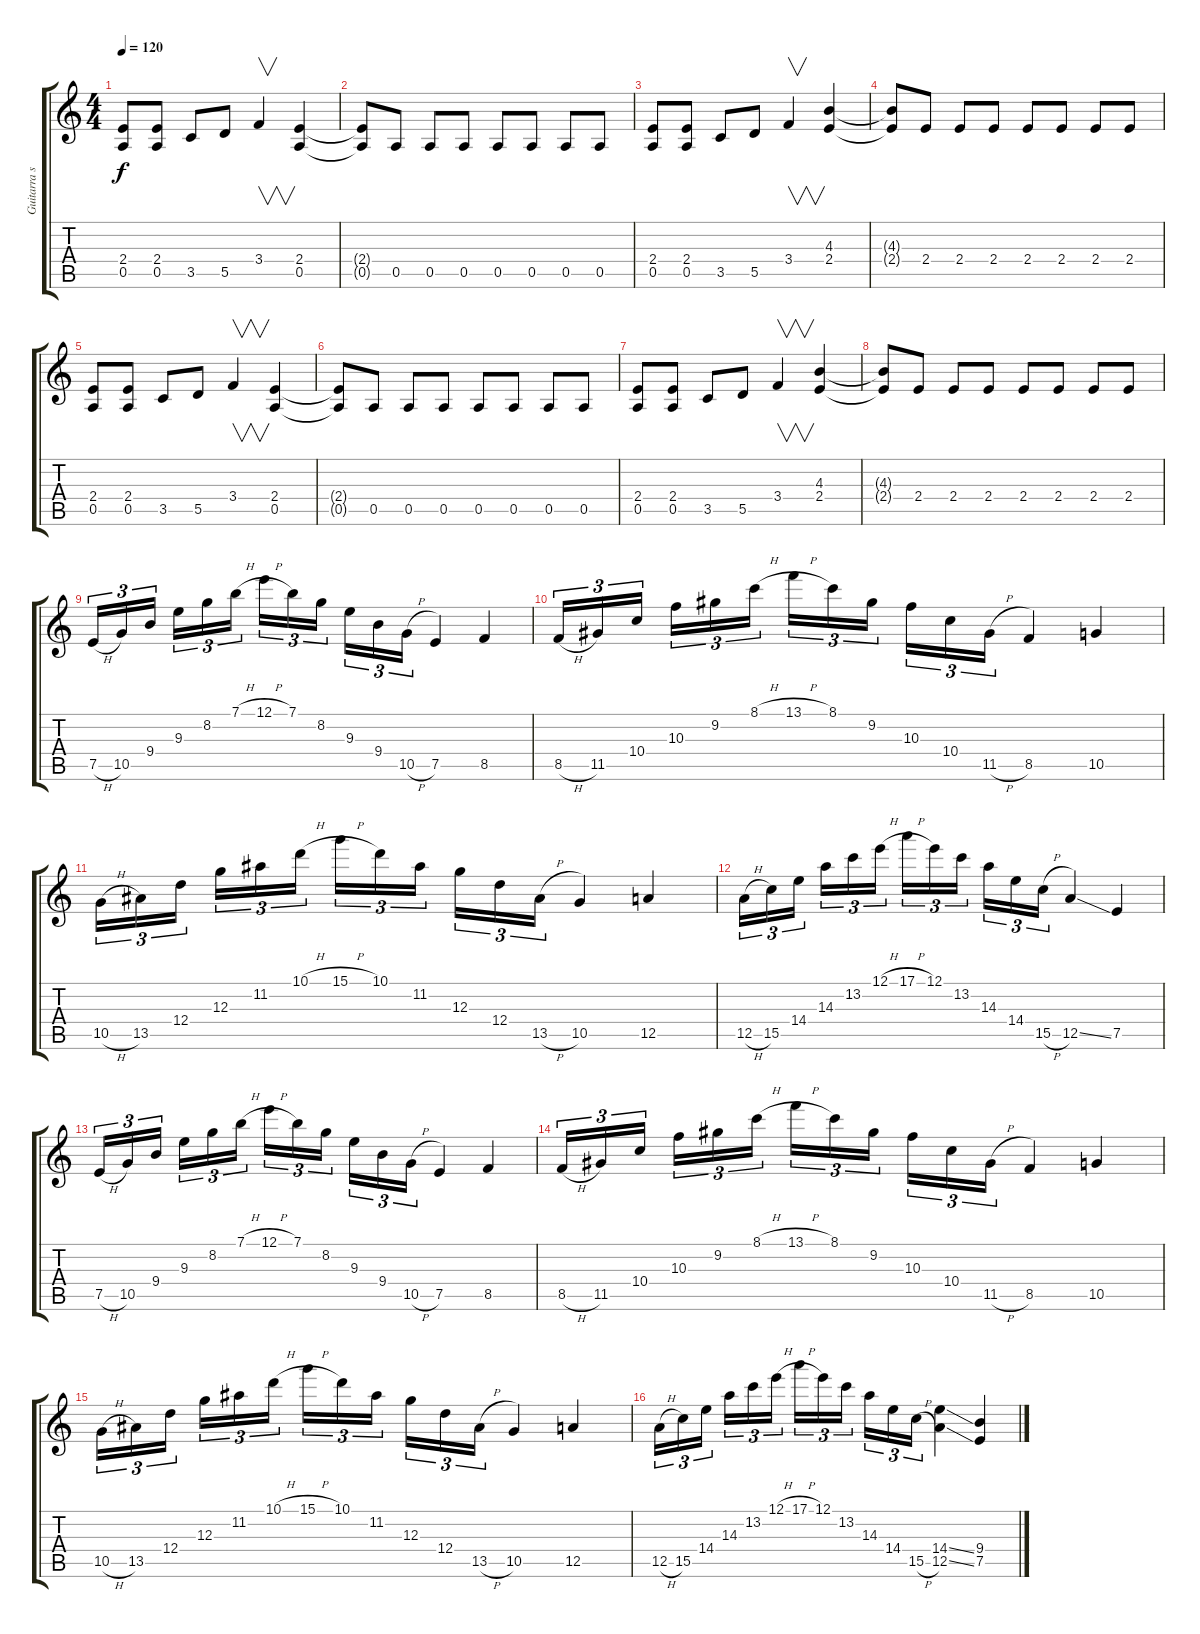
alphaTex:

\track ("Guitarra solo" "Guitarra s") {instrument distortionguitar}
\staff {score tabs}
\tuning (E4 B3 G3 D3 A2 E2) {hide}
\ts (4 4)
\tempo 120
\clef g2
\ks c
(2.4 0.5).8{dy f instrument distortionguitar} (2.4 0.5).8 3.5.8 5.5.8 3.4.4{v} (2.4 0.5).4 |
(2.4{t} 0.5{t}).8 0.5.8 0.5.8 0.5.8 0.5.8 0.5.8 0.5.8 0.5.8 |
(2.4 0.5).8 (2.4 0.5).8 3.5.8 5.5.8 3.4.4{v} (4.3 2.4).4 |
(4.3{t} 2.4{t}).8 2.4.8 2.4.8 2.4.8 2.4.8 2.4.8 2.4.8 2.4.8 |
(2.4 0.5).8 (2.4 0.5).8 3.5.8 5.5.8 3.4.4{v} (2.4 0.5).4 |
(2.4{t} 0.5{t}).8 0.5.8 0.5.8 0.5.8 0.5.8 0.5.8 0.5.8 0.5.8 |
(2.4 0.5).8 (2.4 0.5).8 3.5.8 5.5.8 3.4.4{v} (4.3 2.4).4 |
(4.3{t} 2.4{t}).8 2.4.8 2.4.8 2.4.8 2.4.8 2.4.8 2.4.8 2.4.8 |
7.5{h}.16{tu (3 2)} 10.5.16{tu (3 2)} 9.4.16{tu (3 2)} 9.3.16{tu (3 2)} 8.2.16{tu (3 2)} 7.1{h}.16{tu (3 2)} 12.1{h}.16{tu (3 2)} 7.1.16{tu (3 2)} 8.2.16{tu (3 2)} 9.3.16{tu (3 2)} 9.4.16{tu (3 2)} 10.5{h}.16{tu (3 2)} 7.5.4 8.5.4 |
8.5{h}.16{tu (3 2)} 11.5.16{tu (3 2)} 10.4.16{tu (3 2)} 10.3.16{tu (3 2)} 9.2.16{tu (3 2)} 8.1{h}.16{tu (3 2)} 13.1{h}.16{tu (3 2)} 8.1.16{tu (3 2)} 9.2.16{tu (3 2)} 10.3.16{tu (3 2)} 10.4.16{tu (3 2)} 11.5{h}.16{tu (3 2)} 8.5.4 10.5.4 |
10.5{h}.16{tu (3 2)} 13.5.16{tu (3 2)} 12.4.16{tu (3 2)} 12.3.16{tu (3 2)} 11.2.16{tu (3 2)} 10.1{h}.16{tu (3 2)} 15.1{h}.16{tu (3 2)} 10.1.16{tu (3 2)} 11.2.16{tu (3 2)} 12.3.16{tu (3 2)} 12.4.16{tu (3 2)} 13.5{h}.16{tu (3 2)} 10.5.4 12.5.4 |
12.5{h}.16{tu (3 2)} 15.5.16{tu (3 2)} 14.4.16{tu (3 2)} 14.3.16{tu (3 2)} 13.2.16{tu (3 2)} 12.1{h}.16{tu (3 2)} 17.1{h}.16{tu (3 2)} 12.1.16{tu (3 2)} 13.2.16{tu (3 2)} 14.3.16{tu (3 2)} 14.4.16{tu (3 2)} 15.5{h}.16{tu (3 2)} 12.5{ss}.4 7.5.4 |
7.5{h}.16{tu (3 2)} 10.5.16{tu (3 2)} 9.4.16{tu (3 2)} 9.3.16{tu (3 2)} 8.2.16{tu (3 2)} 7.1{h}.16{tu (3 2)} 12.1{h}.16{tu (3 2)} 7.1.16{tu (3 2)} 8.2.16{tu (3 2)} 9.3.16{tu (3 2)} 9.4.16{tu (3 2)} 10.5{h}.16{tu (3 2)} 7.5.4 8.5.4 |
8.5{h}.16{tu (3 2)} 11.5.16{tu (3 2)} 10.4.16{tu (3 2)} 10.3.16{tu (3 2)} 9.2.16{tu (3 2)} 8.1{h}.16{tu (3 2)} 13.1{h}.16{tu (3 2)} 8.1.16{tu (3 2)} 9.2.16{tu (3 2)} 10.3.16{tu (3 2)} 10.4.16{tu (3 2)} 11.5{h}.16{tu (3 2)} 8.5.4 10.5.4 |
10.5{h}.16{tu (3 2)} 13.5.16{tu (3 2)} 12.4.16{tu (3 2)} 12.3.16{tu (3 2)} 11.2.16{tu (3 2)} 10.1{h}.16{tu (3 2)} 15.1{h}.16{tu (3 2)} 10.1.16{tu (3 2)} 11.2.16{tu (3 2)} 12.3.16{tu (3 2)} 12.4.16{tu (3 2)} 13.5{h}.16{tu (3 2)} 10.5.4 12.5.4 |
12.5{h}.16{tu (3 2)} 15.5.16{tu (3 2)} 14.4.16{tu (3 2)} 14.3.16{tu (3 2)} 13.2.16{tu (3 2)} 12.1{h}.16{tu (3 2)} 17.1{h}.16{tu (3 2)} 12.1.16{tu (3 2)} 13.2.16{tu (3 2)} 14.3.16{tu (3 2)} 14.4.16{tu (3 2)} 15.5{h}.16{tu (3 2)} (14.4{ss} 12.5{ss}).4 (9.4 7.5).4
